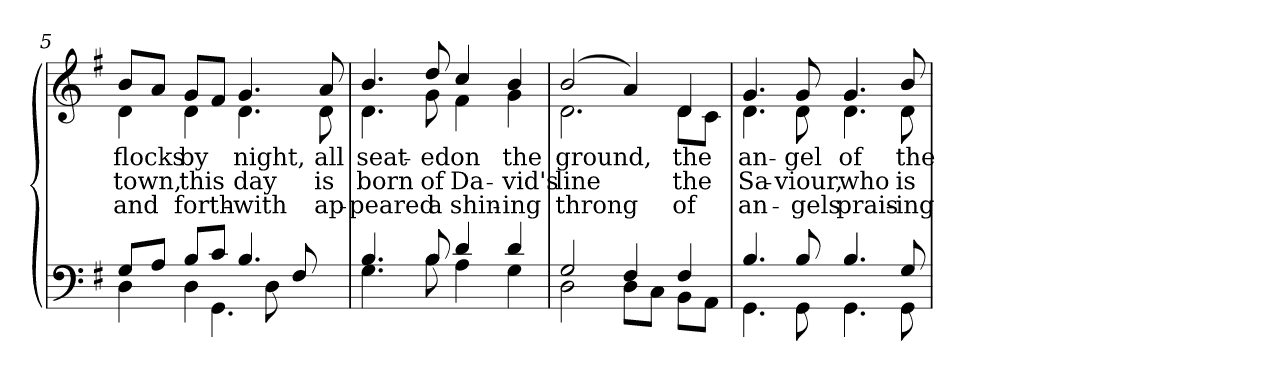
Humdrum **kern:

**kern	**kern	**text	**text	**text
*part1	*part1	*part1	*part1	*part1
*staff2	*staff1	*staff1	*staff1	*staff1
*clefF4	*clefG2	*	*	*
*k[f#]	*k[f#]	*	*	*
*G:	*G:	*	*	*
=5	=5	=5	=5	=5
*^	*	*	*	*
*	*^	*	*	*	*
*	*	*^	*	*	*	*
!	!	!	!	!	!LO:LY:b	!LO:LY:b	!LO:LY:b
*	*	*	*	*^	*	*	*
4D\	8G/L	4.ryy	2ryy	8b/L	4d\	flocks	town,	and
.	8A/J	.	.	8a/J	.	.	.	.
!	!	!	!	!	!	!LO:LY:b	!LO:LY:b	!LO:LY:b
4D\	8B/L	.	.	4d\	8g/L	by	this	-forth-
.	8c/J	4.GG\	.	.	8f#/J	.	.	.
!	!	!	!	!	!	!LO:LY:b	!LO:LY:b	!LO:LY:b
4.B/	8ryy	.	8ryy	4.g/	4.d\	night,	day	with
.	4.ryy	.	8D\	.	.	.	.	.
.	.	8F#/	8ryy	.	.	.	.	.
!	!	!	!	!	!	!LO:LY:b	!LO:LY:b	!LO:LY:b
8ryy	.	8ryy	8ryy	8a/	8d\	all	is	ap-
!!LO:LB:g=z	!!
=6	=6	=6	=6	=6	=6	=6	=6	=6
!	!	!	!	!	!	!LO:LY:b	!LO:LY:b	!LO:LY:b
*	*v	*v	*v	*	*	*	*	*
4.B/	4.G\	4.b/	4.d\	seat-	born	-peared
!	!	!	!	!LO:LY:b	!LO:LY:b	!LO:LY:b
8B/	8B\	8dd/	8g\	-ed	of	a
!	!	!	!	!LO:LY:b	!LO:LY:b	!LO:LY:b
4d/	4A\	4cc/	4f#\	on	Da-	shin-
!	!	!	!	!LO:LY:b	!LO:LY:b	!LO:LY:b
4d/	4G\	4b/	4g\	the	-vid's	-ing
=7	=7	=7	=7	=7	=7	=7
!	!	!	!	!LO:LY:b	!LO:LY:b	!LO:LY:b
2D\	2G/	(2b/	2.d\	ground,	line	throng
8D\L	4F#/	4a/)	.	.	.	.
8C\J	.	.	.	.	.	.
!	!	!	!	!LO:LY:b	!LO:LY:b	!LO:LY:b
8BB\L	4F#/	8d\L	4d/	the	the	of
8AA\J	.	8c\J	.	.	.	.
=8	=8	=8	=8	=8	=8	=8
!	!	!	!	!LO:LY:b	!LO:LY:b	!LO:LY:b
4.B/	4.GG\	4.g/	4.d\	an-	Sa-	an-
!	!	!	!	!LO:LY:b	!LO:LY:b	!LO:LY:b
8B/	8GG\	8g/	8d\	-gel	-viour,	-gels
!	!	!	!	!LO:LY:b	!LO:LY:b	!LO:LY:b
4.B/	4.GG\	4.g/	4.d\	of	who	prais-
!	!	!	!	!LO:LY:b	!LO:LY:b	!LO:LY:b
8G/	8GG\	8b/	8d\	the	is	-ing
*v	*v	*	*	*	*	*
*	*v	*v	*	*	*
=	=	=	=	=
*-	*-	*-	*-	*-
